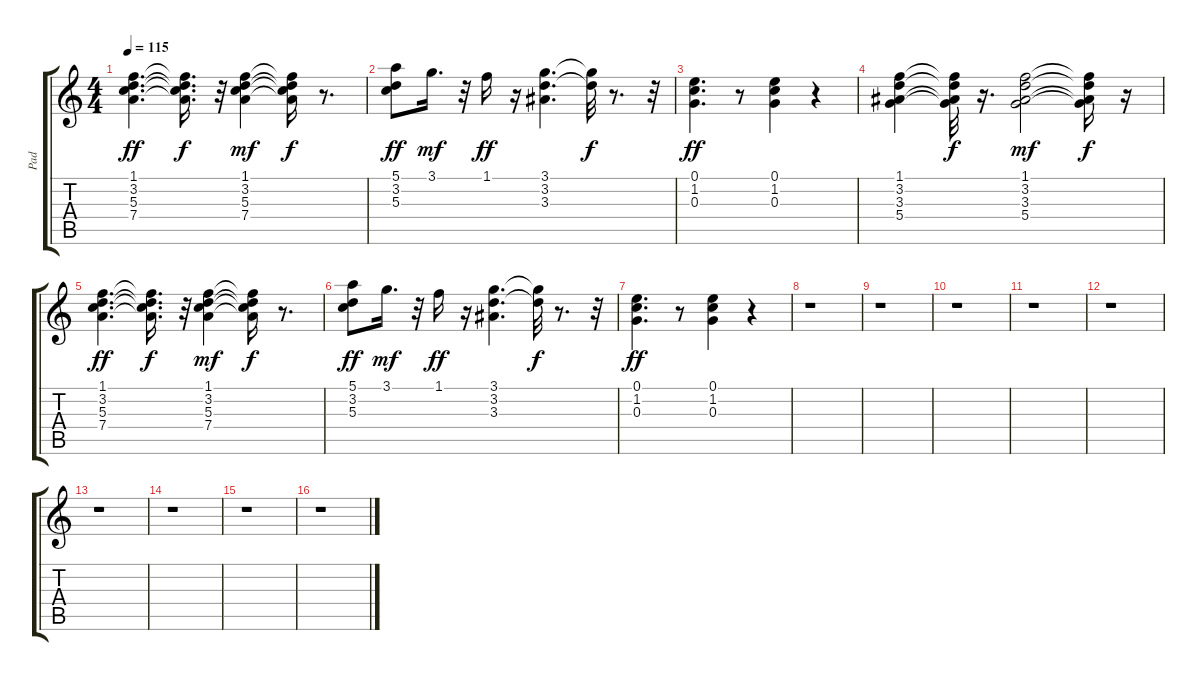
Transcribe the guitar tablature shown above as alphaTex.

\track ("Pad" "Pad") {instrument acousticguitarnylon}
\staff {score tabs}
\tuning (E4 B3 G3 D3 A2 E2) {hide}
\ts (4 4)
\tempo 115
\clef g2
\ks c
(1.1 3.2 5.3 7.4).4{d dy ff} (1.1{t} 3.2{t} 5.3{t} 7.4{t}).16{d dy f} r.32 (1.1 3.2 5.3 7.4).4{dy mf} (1.1{t} 3.2{t} 5.3{t} 7.4{t}).16{dy f} r.8{d} |
(5.1 3.2 5.3).8{dy ff} 3.1.16{d dy mf} r.32 1.1.16{dy ff} r.16 (3.1 3.2 3.3).4{d} (3.1{t} 3.2{t}).32{dy f} r.8{d} r.32 |
(0.1 1.2 0.3).4{d dy ff} r.8 (0.1 1.2 0.3).4 r.4 |
(1.1 3.2 3.3 5.4).4 (1.1{t} 3.2{t} 3.3{t} 5.4{t}).32{dy f} r.16{d} (1.1 3.2 3.3 5.4).2{dy mf} (1.1{t} 3.2{t} 3.3{t} 5.4{t}).16{dy f} r.16 |
(1.1 3.2 5.3 7.4).4{d dy ff} (1.1{t} 3.2{t} 5.3{t} 7.4{t}).16{d dy f} r.32 (1.1 3.2 5.3 7.4).4{dy mf} (1.1{t} 3.2{t} 5.3{t} 7.4{t}).16{dy f} r.8{d} |
(5.1 3.2 5.3).8{dy ff} 3.1.16{d dy mf} r.32 1.1.16{dy ff} r.16 (3.1 3.2 3.3).4{d} (3.1{t} 3.2{t}).32{dy f} r.8{d} r.32 |
(0.1 1.2 0.3).4{d dy ff} r.8 (0.1 1.2 0.3).4 r.4 |
r.1 |
r.1 |
r.1 |
r.1 |
r.1 |
r.1 |
r.1 |
r.1 |
r.1
